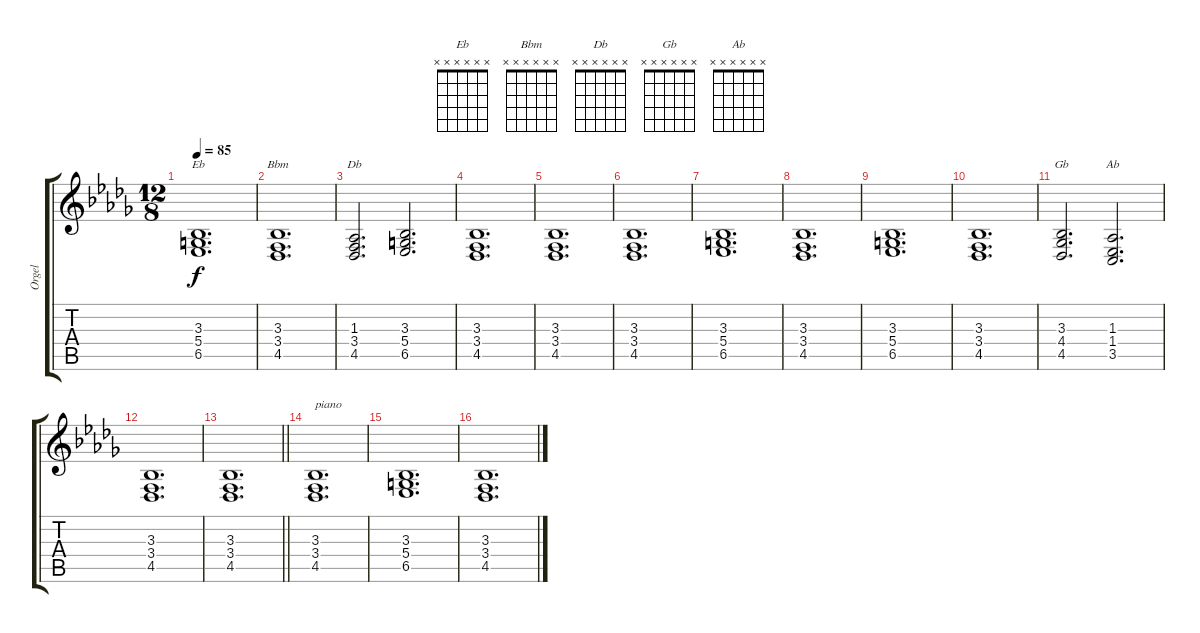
\track ("Orgel" "Orgel") {instrument drawbarorgan}
\staff {score tabs}
\tuning (E4 B3 G3 D3 A2 E2) {hide}
\chord ("Eb" x x x x x x)
\chord ("Bbm" x x x x x x)
\chord ("Db" x x x x x x)
\chord ("Gb" x x x x x x)
\chord ("Ab" x x x x x x)
\ts (12 8)
\tempo 85
\clef g2
\ks bbminor
(3.3 5.4 6.5).1{d ch "Eb" dy f} |
(3.3 3.4 4.5).1{d ch "Bbm"} |
(1.3 3.4 4.5).2{d ch "Db"} (3.3 5.4 6.5).2{d} |
(3.3 3.4 4.5).1{d} |
(3.3 3.4 4.5).1{d} |
(3.3 3.4 4.5).1{d} |
(3.3 5.4 6.5).1{d} |
(3.3 3.4 4.5).1{d} |
(3.3 5.4 6.5).1{d} |
(3.3 3.4 4.5).1{d} |
(3.3 4.4 4.5).2{d ch "Gb"} (1.3 1.4 3.5).2{d ch "Ab"} |
(3.3 3.4 4.5).1{d} |
\barLineRight lightlight
(3.3 3.4 4.5).1{d} |
(3.3 3.4 4.5).1{d txt "piano"} |
(3.3 5.4 6.5).1{d} |
(3.3 3.4 4.5).1{d}
